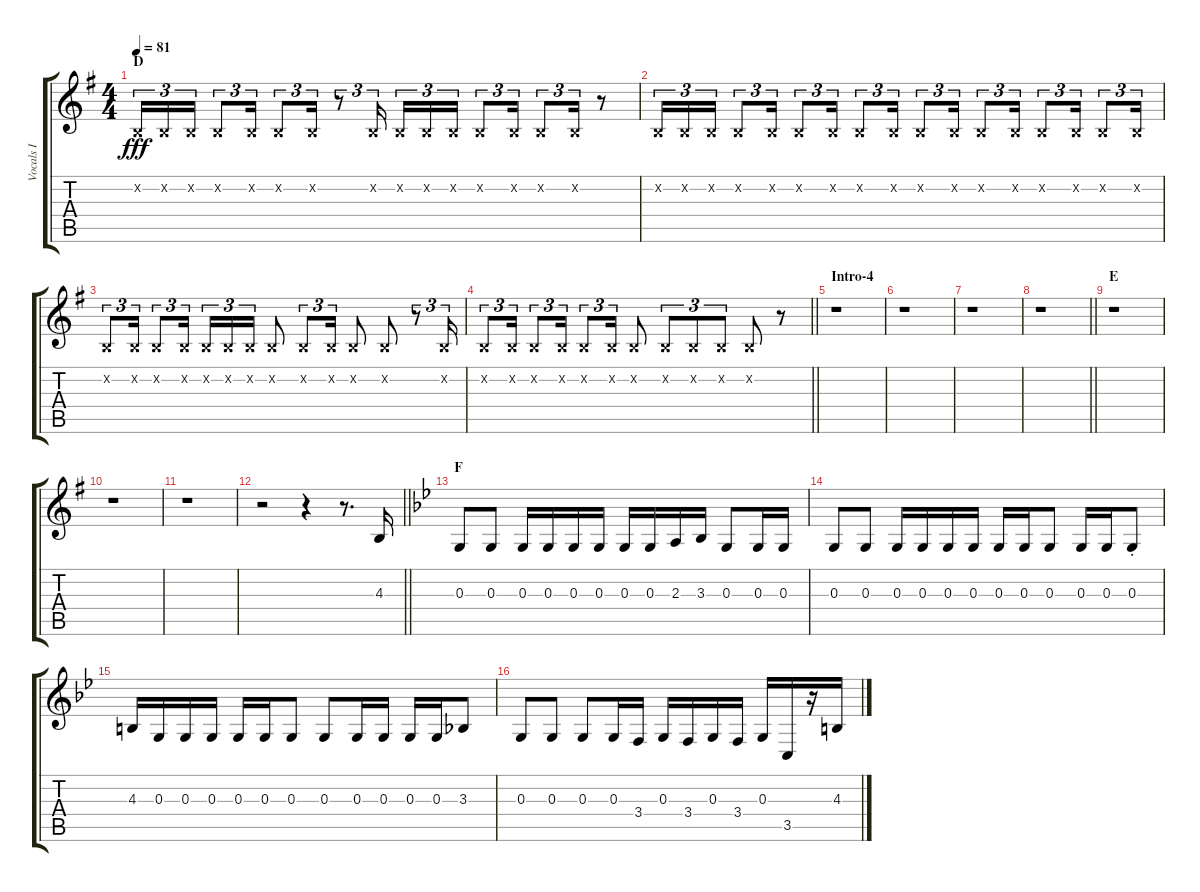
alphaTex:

\track ("Vocals I" "Vocals I") {instrument voiceoohs}
\staff {score tabs}
\tuning (E4 B3 G3 D3 A2 E2) {hide}
\ts (4 4)
\section ("" "D")
\tempo 81
\clef g2
\ks g
0.2{x}.16{tu (3 2) dy fff} 0.2{x}.16{tu (3 2)} 0.2{x}.16{tu (3 2)} 0.2{x}.8{tu (3 2)} 0.2{x}.16{tu (3 2)} 0.2{x}.8{tu (3 2)} 0.2{x}.16{tu (3 2)} r.8{tu (3 2)} 0.2{x}.16{tu (3 2)} 0.2{x}.16{tu (3 2)} 0.2{x}.16{tu (3 2)} 0.2{x}.16{tu (3 2)} 0.2{x}.8{tu (3 2)} 0.2{x}.16{tu (3 2)} 0.2{x}.8{tu (3 2)} 0.2{x}.16{tu (3 2)} r.8 |
0.2{x}.16{tu (3 2)} 0.2{x}.16{tu (3 2)} 0.2{x}.16{tu (3 2)} 0.2{x}.8{tu (3 2)} 0.2{x}.16{tu (3 2)} 0.2{x}.8{tu (3 2)} 0.2{x}.16{tu (3 2)} 0.2{x}.8{tu (3 2)} 0.2{x}.16{tu (3 2)} 0.2{x}.8{tu (3 2)} 0.2{x}.16{tu (3 2)} 0.2{x}.8{tu (3 2)} 0.2{x}.16{tu (3 2)} 0.2{x}.8{tu (3 2)} 0.2{x}.16{tu (3 2)} 0.2{x}.8{tu (3 2)} 0.2{x}.16{tu (3 2)} |
0.2{x}.8{tu (3 2)} 0.2{x}.16{tu (3 2)} 0.2{x}.8{tu (3 2)} 0.2{x}.16{tu (3 2)} 0.2{x}.16{tu (3 2)} 0.2{x}.16{tu (3 2)} 0.2{x}.16{tu (3 2)} 0.2{x}.8 0.2{x}.8{tu (3 2)} 0.2{x}.16{tu (3 2)} 0.2{x}.8 0.2{x}.8 r.8{tu (3 2)} 0.2{x}.16{tu (3 2)} |
\barLineRight lightlight
0.2{x}.8{tu (3 2)} 0.2{x}.16{tu (3 2)} 0.2{x}.8{tu (3 2)} 0.2{x}.16{tu (3 2)} 0.2{x}.8{tu (3 2)} 0.2{x}.16{tu (3 2)} 0.2{x}.8 0.2{x}.8{tu (3 2)} 0.2{x}.8{tu (3 2)} 0.2{x}.8{tu (3 2)} 0.2{x}.8 r.8 |
\section ("" "Intro-4")
r.1 |
r.1 |
r.1 |
\barLineRight lightlight
r.1 |
\section ("" "E")
r.1 |
r.1 |
r.1 |
\barLineRight lightlight
r.2 r.4 r.8{d} 4.3.16 |
\section ("" "F")
\ks bb
0.3.8 0.3.8 0.3.16 0.3.16 0.3.16 0.3.16 0.3.16 0.3.16 2.3.16 3.3.16 0.3.8 0.3.16 0.3.16 |
0.3.8 0.3.8 0.3.16 0.3.16 0.3.16 0.3.16 0.3.16 0.3.16 0.3.8 0.3.16 0.3.16 0.3{st}.8 |
4.3.16 0.3.16 0.3.16 0.3.16 0.3.16 0.3.16 0.3.8 0.3.8 0.3.16 0.3.16 0.3.16 0.3.16 3.3.8 |
0.3.8 0.3.8 0.3.8 0.3.16 3.4.16 0.3.16 3.4.16 0.3.16 3.4.16 0.3.16 3.5.16 r.16 4.3.16
